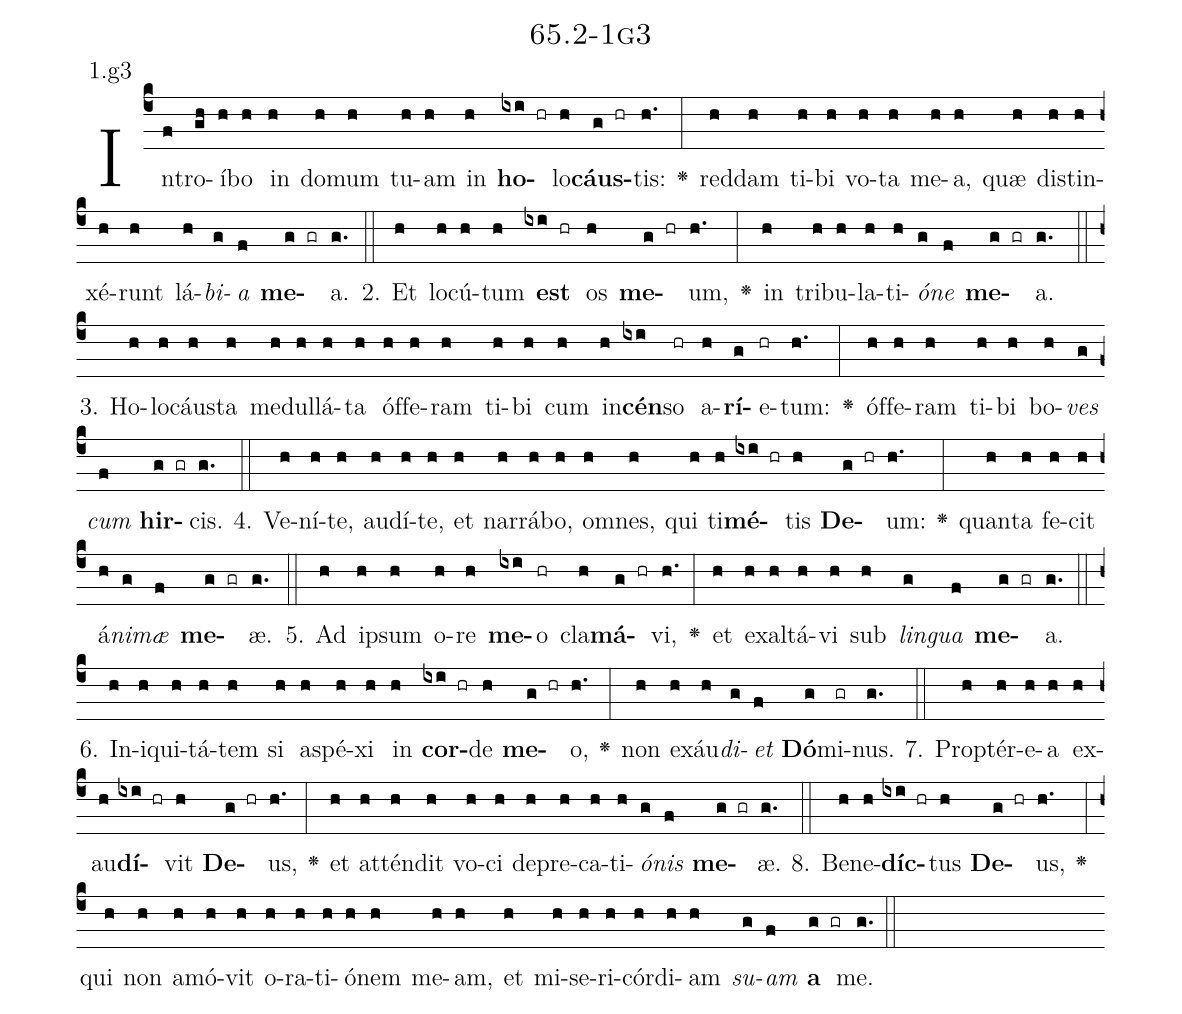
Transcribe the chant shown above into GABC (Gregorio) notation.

name: 65.2-1g3;
annotation: 1.g3;
%%
(c4)In(f)tro(gh)í(h)bo(h) in(h) do(h)mum(h) tu(h)am(h) in(h) <b>ho</b>(ixi hr)lo(h)<b>cáus</b>(g hr)tis:(h.) <v>\greheightstar</v>(:) red(h)dam(h) ti(h)bi(h) vo(h)ta(h) me(h)a,(h) quæ(h) di(h)stin(h)xé(h)runt(h) lá(h)<i>bi</i>(g)<i>a</i>(f) <b>me</b>(g gr)a.(g.) (::)
2. Et(h) lo(h)cú(h)tum(h) <b>est</b>(ixi hr) os(h) <b>me</b>(g hr)um,(h.) <v>\greheightstar</v>(:) in(h) tri(h)bu(h)la(h)ti(h)<i>ó</i>(g)<i>ne</i>(f) <b>me</b>(g gr)a.(g.) (::)
3. Ho(h)lo(h)cáus(h)ta(h) me(h)dul(h)lá(h)ta(h) óf(h)fe(h)ram(h) ti(h)bi(h) cum(h) in(h)<b>cén</b>(ixi)so(hr) a(h)<b>rí</b>(g)e(hr)tum:(h.) <v>\greheightstar</v>(:) óf(h)fe(h)ram(h) ti(h)bi(h) bo(h)<i>ves</i>(g) <i>cum</i>(f) <b>hir</b>(g gr)cis.(g.) (::)
4. Ve(h)ní(h)te,(h) au(h)dí(h)te,(h) et(h) nar(h)rá(h)bo,(h) om(h)nes,(h) qui(h) ti(h)<b>mé</b>(ixi hr)tis(h) <b>De</b>(g hr)um:(h.) <v>\greheightstar</v>(:) quan(h)ta(h) fe(h)cit(h) á(h)<i>ni</i>(g)<i>mæ</i>(f) <b>me</b>(g gr)æ.(g.) (::)
5. Ad(h) ip(h)sum(h) o(h)re(h) <b>me</b>(ixi)o(hr) cla(h)<b>má</b>(g hr)vi,(h.) <v>\greheightstar</v>(:) et(h) ex(h)al(h)tá(h)vi(h) sub(h) <i>lin</i>(g)<i>gua</i>(f) <b>me</b>(g gr)a.(g.) (::)
6. In(h)i(h)qui(h)tá(h)tem(h) si(h) a(h)spé(h)xi(h) in(h) <b>cor</b>(ixi hr)de(h) <b>me</b>(g hr)o,(h.) <v>\greheightstar</v>(:) non(h) ex(h)áu(h)<i>di</i>(g)<i>et</i>(f) <b>Dó</b>(g)mi(gr)nus.(g.) (::)
7. Prop(h)tér(h)e(h)a(h) ex(h)au(h)<b>dí</b>(ixi hr)vit(h) <b>De</b>(g hr)us,(h.) <v>\greheightstar</v>(:) et(h) at(h)tén(h)dit(h) vo(h)ci(h) de(h)pre(h)ca(h)ti(h)<i>ó</i>(g)<i>nis</i>(f) <b>me</b>(g gr)æ.(g.) (::)
8. Be(h)ne(h)<b>díc</b>(ixi hr)tus(h) <b>De</b>(g hr)us,(h.) <v>\greheightstar</v>(:) qui(h) non(h) a(h)mó(h)vit(h) o(h)ra(h)ti(h)ó(h)nem(h) me(h)am,(h) et(h) mi(h)se(h)ri(h)cór(h)di(h)am(h) <i>su</i>(g)<i>am</i>(f) <b>a</b>(g gr) me.(g.) (::)
